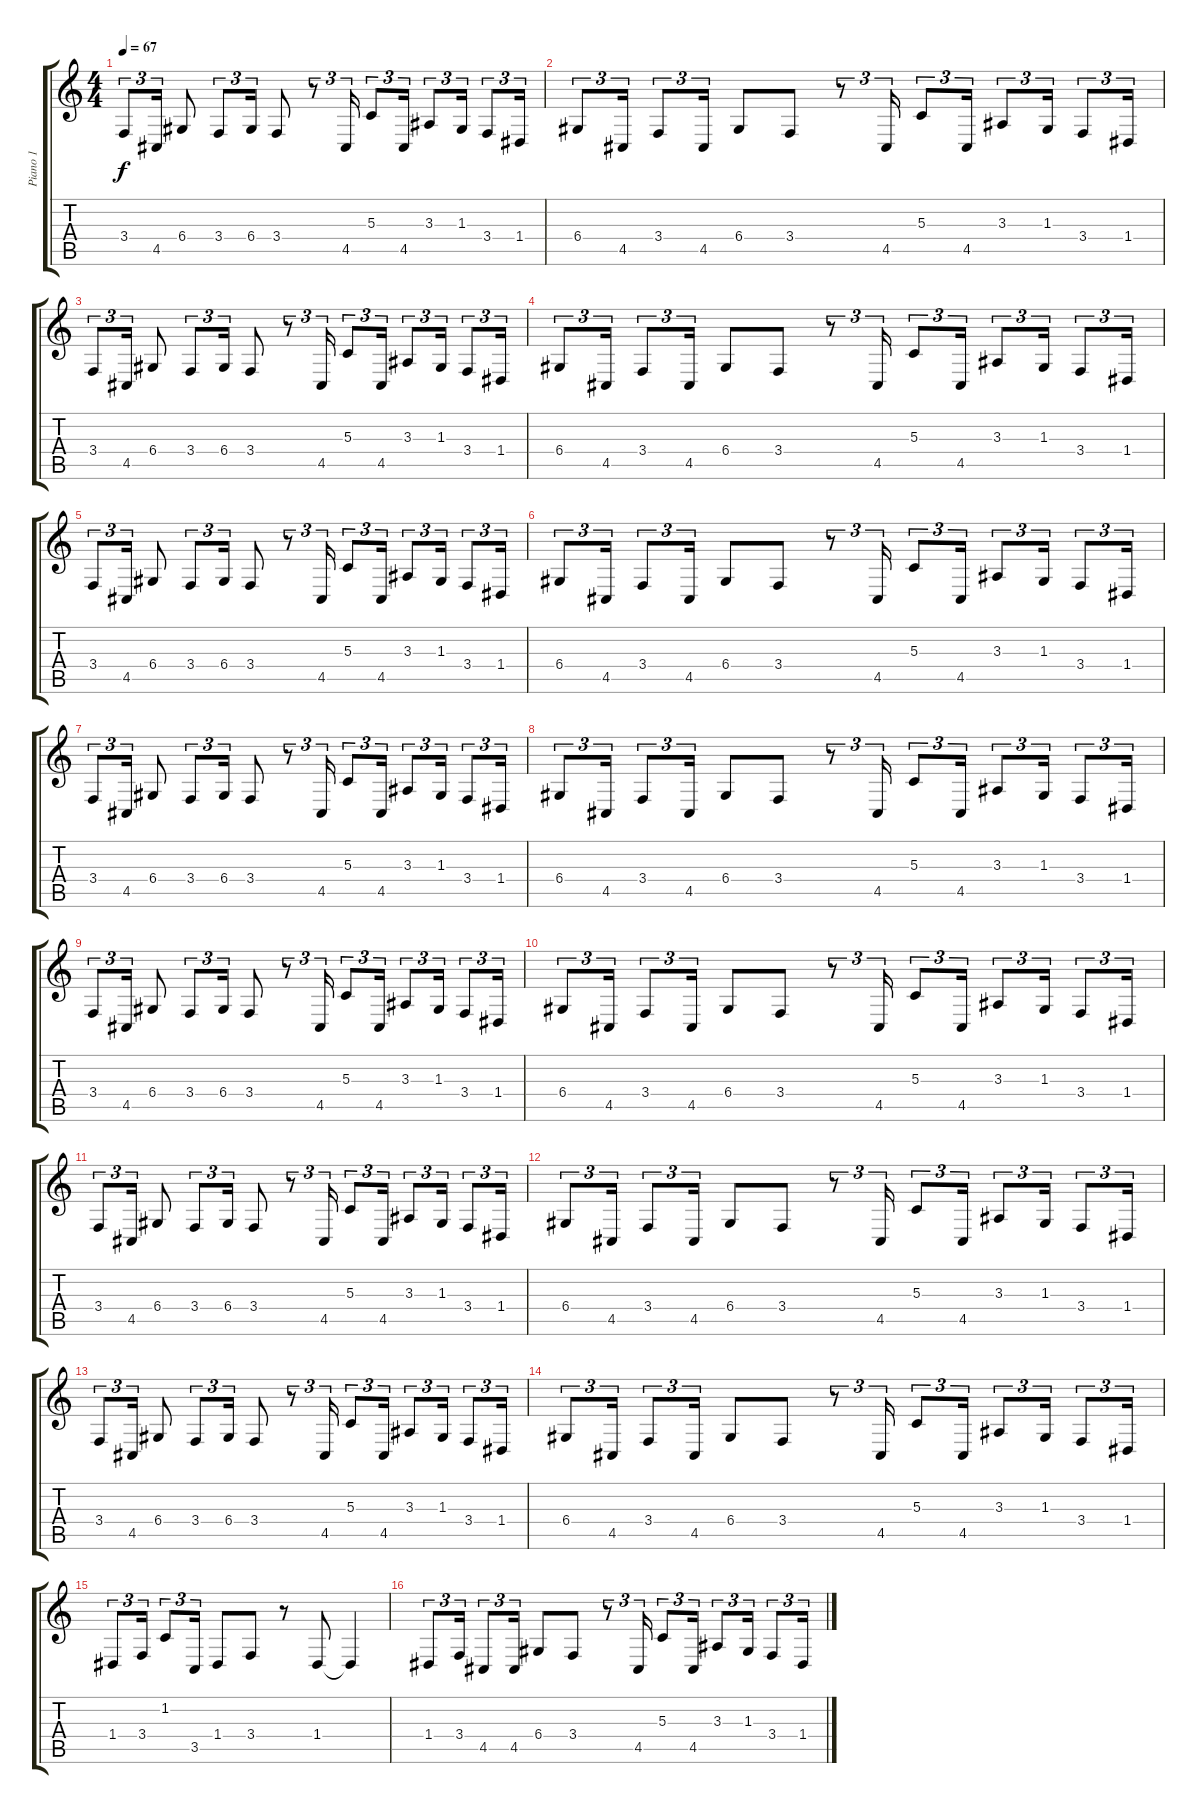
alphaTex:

\track ("Piano 1" "Piano 1") {instrument honkytonkpiano}
\staff {score tabs}
\tuning (E4 B3 G3 D3 A2 E2) {hide}
\ts (4 4)
\tempo 67
\clef g2
\ks c
3.4.8{tu (3 2) dy f} 4.5.16{tu (3 2)} 6.4.8 3.4.8{tu (3 2)} 6.4.16{tu (3 2)} 3.4.8 r.8{tu (3 2)} 4.5.16{tu (3 2)} 5.3.8{tu (3 2)} 4.5.16{tu (3 2)} 3.3.8{tu (3 2)} 1.3.16{tu (3 2)} 3.4.8{tu (3 2)} 1.4.16{tu (3 2)} |
6.4.8{tu (3 2)} 4.5.16{tu (3 2)} 3.4.8{tu (3 2)} 4.5.16{tu (3 2)} 6.4.8 3.4.8 r.8{tu (3 2)} 4.5.16{tu (3 2)} 5.3.8{tu (3 2)} 4.5.16{tu (3 2)} 3.3.8{tu (3 2)} 1.3.16{tu (3 2)} 3.4.8{tu (3 2)} 1.4.16{tu (3 2)} |
3.4.8{tu (3 2) volume 12} 4.5.16{tu (3 2)} 6.4.8 3.4.8{tu (3 2)} 6.4.16{tu (3 2)} 3.4.8 r.8{tu (3 2)} 4.5.16{tu (3 2)} 5.3.8{tu (3 2)} 4.5.16{tu (3 2)} 3.3.8{tu (3 2)} 1.3.16{tu (3 2)} 3.4.8{tu (3 2)} 1.4.16{tu (3 2)} |
6.4.8{tu (3 2)} 4.5.16{tu (3 2)} 3.4.8{tu (3 2)} 4.5.16{tu (3 2)} 6.4.8 3.4.8 r.8{tu (3 2)} 4.5.16{tu (3 2)} 5.3.8{tu (3 2)} 4.5.16{tu (3 2)} 3.3.8{tu (3 2)} 1.3.16{tu (3 2)} 3.4.8{tu (3 2)} 1.4.16{tu (3 2)} |
3.4.8{tu (3 2)} 4.5.16{tu (3 2)} 6.4.8 3.4.8{tu (3 2)} 6.4.16{tu (3 2)} 3.4.8 r.8{tu (3 2)} 4.5.16{tu (3 2)} 5.3.8{tu (3 2)} 4.5.16{tu (3 2)} 3.3.8{tu (3 2)} 1.3.16{tu (3 2)} 3.4.8{tu (3 2)} 1.4.16{tu (3 2)} |
6.4.8{tu (3 2)} 4.5.16{tu (3 2)} 3.4.8{tu (3 2)} 4.5.16{tu (3 2)} 6.4.8 3.4.8 r.8{tu (3 2)} 4.5.16{tu (3 2)} 5.3.8{tu (3 2)} 4.5.16{tu (3 2)} 3.3.8{tu (3 2)} 1.3.16{tu (3 2)} 3.4.8{tu (3 2)} 1.4.16{tu (3 2)} |
3.4.8{tu (3 2)} 4.5.16{tu (3 2)} 6.4.8 3.4.8{tu (3 2)} 6.4.16{tu (3 2)} 3.4.8 r.8{tu (3 2)} 4.5.16{tu (3 2)} 5.3.8{tu (3 2)} 4.5.16{tu (3 2)} 3.3.8{tu (3 2)} 1.3.16{tu (3 2)} 3.4.8{tu (3 2)} 1.4.16{tu (3 2)} |
6.4.8{tu (3 2)} 4.5.16{tu (3 2)} 3.4.8{tu (3 2)} 4.5.16{tu (3 2)} 6.4.8 3.4.8 r.8{tu (3 2)} 4.5.16{tu (3 2)} 5.3.8{tu (3 2)} 4.5.16{tu (3 2)} 3.3.8{tu (3 2)} 1.3.16{tu (3 2)} 3.4.8{tu (3 2)} 1.4.16{tu (3 2)} |
3.4.8{tu (3 2)} 4.5.16{tu (3 2)} 6.4.8 3.4.8{tu (3 2)} 6.4.16{tu (3 2)} 3.4.8 r.8{tu (3 2)} 4.5.16{tu (3 2)} 5.3.8{tu (3 2)} 4.5.16{tu (3 2)} 3.3.8{tu (3 2)} 1.3.16{tu (3 2)} 3.4.8{tu (3 2)} 1.4.16{tu (3 2)} |
6.4.8{tu (3 2)} 4.5.16{tu (3 2)} 3.4.8{tu (3 2)} 4.5.16{tu (3 2)} 6.4.8 3.4.8 r.8{tu (3 2)} 4.5.16{tu (3 2)} 5.3.8{tu (3 2)} 4.5.16{tu (3 2)} 3.3.8{tu (3 2)} 1.3.16{tu (3 2)} 3.4.8{tu (3 2)} 1.4.16{tu (3 2)} |
3.4.8{tu (3 2)} 4.5.16{tu (3 2)} 6.4.8 3.4.8{tu (3 2)} 6.4.16{tu (3 2)} 3.4.8 r.8{tu (3 2)} 4.5.16{tu (3 2)} 5.3.8{tu (3 2)} 4.5.16{tu (3 2)} 3.3.8{tu (3 2)} 1.3.16{tu (3 2)} 3.4.8{tu (3 2)} 1.4.16{tu (3 2)} |
6.4.8{tu (3 2)} 4.5.16{tu (3 2)} 3.4.8{tu (3 2)} 4.5.16{tu (3 2)} 6.4.8 3.4.8 r.8{tu (3 2)} 4.5.16{tu (3 2)} 5.3.8{tu (3 2)} 4.5.16{tu (3 2)} 3.3.8{tu (3 2)} 1.3.16{tu (3 2)} 3.4.8{tu (3 2)} 1.4.16{tu (3 2)} |
3.4.8{tu (3 2)} 4.5.16{tu (3 2)} 6.4.8 3.4.8{tu (3 2)} 6.4.16{tu (3 2)} 3.4.8 r.8{tu (3 2)} 4.5.16{tu (3 2)} 5.3.8{tu (3 2)} 4.5.16{tu (3 2)} 3.3.8{tu (3 2)} 1.3.16{tu (3 2)} 3.4.8{tu (3 2)} 1.4.16{tu (3 2)} |
6.4.8{tu (3 2)} 4.5.16{tu (3 2)} 3.4.8{tu (3 2)} 4.5.16{tu (3 2)} 6.4.8 3.4.8 r.8{tu (3 2)} 4.5.16{tu (3 2)} 5.3.8{tu (3 2)} 4.5.16{tu (3 2)} 3.3.8{tu (3 2)} 1.3.16{tu (3 2)} 3.4.8{tu (3 2)} 1.4.16{tu (3 2)} |
1.4.8{tu (3 2)} 3.4.16{tu (3 2)} 1.2.8{tu (3 2)} 3.5.16{tu (3 2)} 1.4.8 3.4.8 r.8 1.4.8 1.4{t}.4 |
1.4.8{tu (3 2)} 3.4.16{tu (3 2)} 4.5.8{tu (3 2)} 4.5.16{tu (3 2)} 6.4.8 3.4.8 r.8{tu (3 2)} 4.5.16{tu (3 2)} 5.3.8{tu (3 2)} 4.5.16{tu (3 2)} 3.3.8{tu (3 2)} 1.3.16{tu (3 2)} 3.4.8{tu (3 2)} 1.4.16{tu (3 2)}
